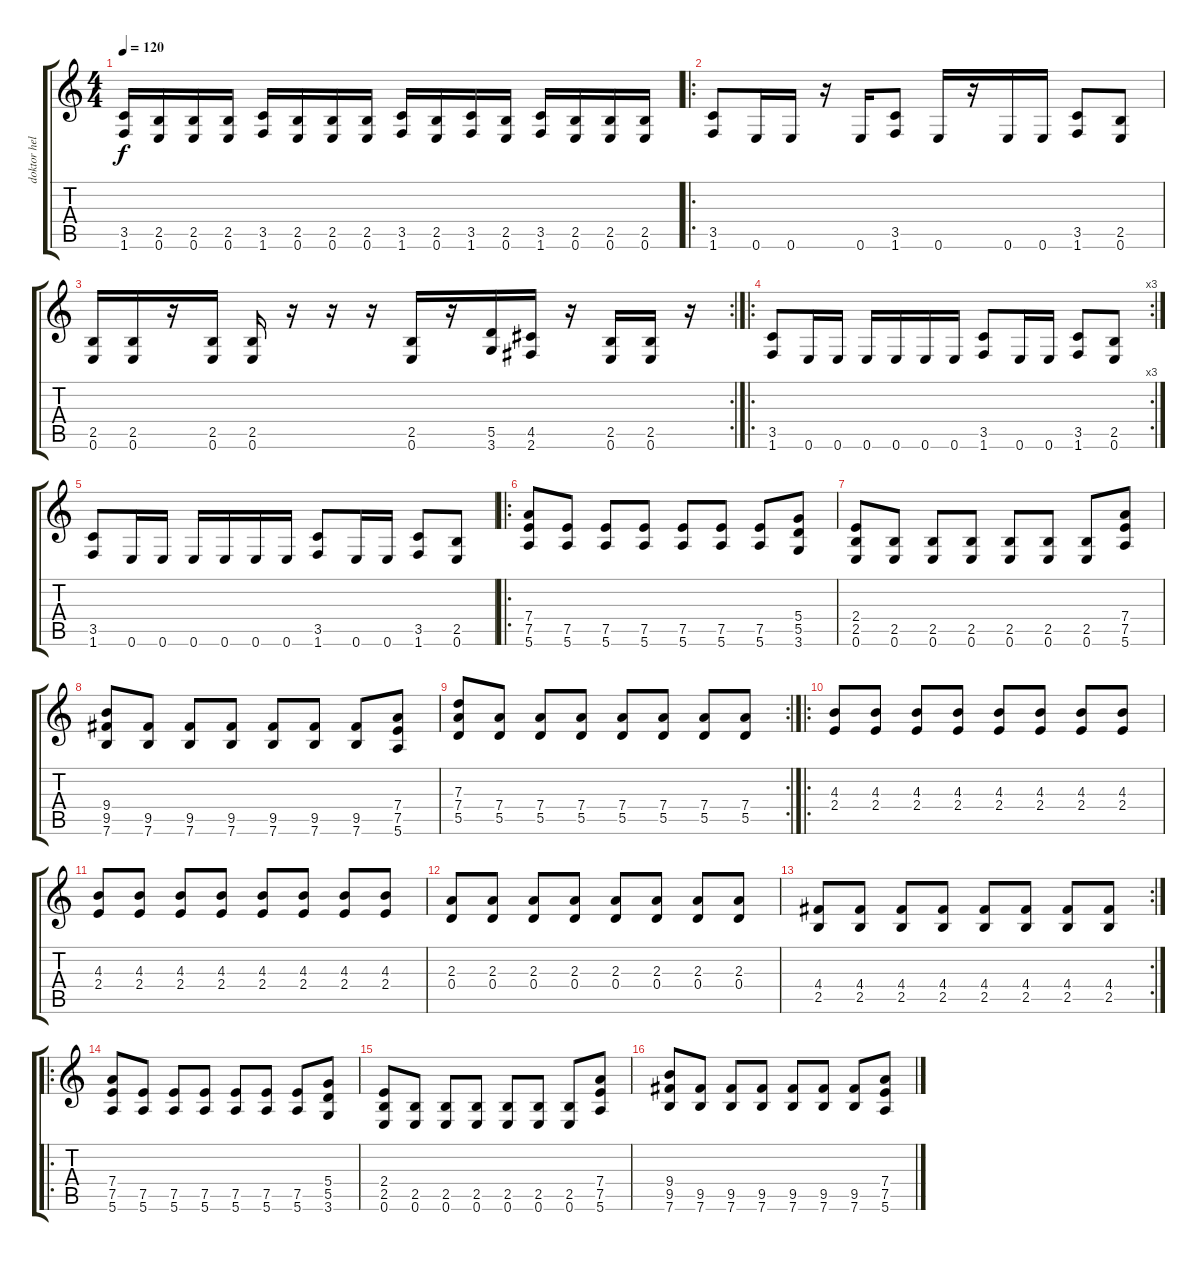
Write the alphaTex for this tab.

\track ("doktor hell - Rhythm Guitar" "doktor hel") {instrument distortionguitar}
\staff {score tabs}
\tuning (E4 B3 G3 D3 A2 E2) {hide}
\ts (4 4)
\tempo 120
\clef g2
\ks c
(3.5 1.6).16{dy f} (2.5 0.6).16 (2.5 0.6).16 (2.5 0.6).16 (3.5 1.6).16 (2.5 0.6).16 (2.5 0.6).16 (2.5 0.6).16 (3.5 1.6).16 (2.5 0.6).16 (3.5 1.6).16 (2.5 0.6).16 (3.5 1.6).16 (2.5 0.6).16 (2.5 0.6).16 (2.5 0.6).16 |
\ro
(3.5 1.6).8 0.6.16 0.6.16 r.16 0.6.16 (3.5 1.6).8 0.6.16 r.16 0.6.16 0.6.16 (3.5 1.6).8 (2.5 0.6).8 |
\rc 2
(2.5 0.6).16 (2.5 0.6).16 r.16 (2.5 0.6).16 (2.5 0.6).16 r.16 r.16 r.16 (2.5 0.6).16 r.16 (5.5 3.6).16 (4.5 2.6).16 r.16 (2.5 0.6).16 (2.5 0.6).16 r.16 |
\ro
\rc 3
(3.5 1.6).8 0.6.16 0.6.16 0.6.16 0.6.16 0.6.16 0.6.16 (3.5 1.6).8 0.6.16 0.6.16 (3.5 1.6).8 (2.5 0.6).8 |
(3.5 1.6).8 0.6.16 0.6.16 0.6.16 0.6.16 0.6.16 0.6.16 (3.5 1.6).8 0.6.16 0.6.16 (3.5 1.6).8 (2.5 0.6).8 |
\ro
(7.4 7.5 5.6).8 (7.5 5.6).8 (7.5 5.6).8 (7.5 5.6).8 (7.5 5.6).8 (7.5 5.6).8 (7.5 5.6).8 (5.4 5.5 3.6).8 |
(2.4 2.5 0.6).8 (2.5 0.6).8 (2.5 0.6).8 (2.5 0.6).8 (2.5 0.6).8 (2.5 0.6).8 (2.5 0.6).8 (7.4 7.5 5.6).8 |
(9.4 9.5 7.6).8 (9.5 7.6).8 (9.5 7.6).8 (9.5 7.6).8 (9.5 7.6).8 (9.5 7.6).8 (9.5 7.6).8 (7.4 7.5 5.6).8 |
\rc 2
(7.3 7.4 5.5).8 (7.4 5.5).8 (7.4 5.5).8 (7.4 5.5).8 (7.4 5.5).8 (7.4 5.5).8 (7.4 5.5).8 (7.4 5.5).8 |
\ro
(4.3 2.4).8 (4.3 2.4).8 (4.3 2.4).8 (4.3 2.4).8 (4.3 2.4).8 (4.3 2.4).8 (4.3 2.4).8 (4.3 2.4).8 |
(4.3 2.4).8 (4.3 2.4).8 (4.3 2.4).8 (4.3 2.4).8 (4.3 2.4).8 (4.3 2.4).8 (4.3 2.4).8 (4.3 2.4).8 |
(2.3 0.4).8 (2.3 0.4).8 (2.3 0.4).8 (2.3 0.4).8 (2.3 0.4).8 (2.3 0.4).8 (2.3 0.4).8 (2.3 0.4).8 |
\rc 2
(4.4 2.5).8 (4.4 2.5).8 (4.4 2.5).8 (4.4 2.5).8 (4.4 2.5).8 (4.4 2.5).8 (4.4 2.5).8 (4.4 2.5).8 |
\ro
(7.4 7.5 5.6).8 (7.5 5.6).8 (7.5 5.6).8 (7.5 5.6).8 (7.5 5.6).8 (7.5 5.6).8 (7.5 5.6).8 (5.4 5.5 3.6).8 |
(2.4 2.5 0.6).8 (2.5 0.6).8 (2.5 0.6).8 (2.5 0.6).8 (2.5 0.6).8 (2.5 0.6).8 (2.5 0.6).8 (7.4 7.5 5.6).8 |
(9.4 9.5 7.6).8 (9.5 7.6).8 (9.5 7.6).8 (9.5 7.6).8 (9.5 7.6).8 (9.5 7.6).8 (9.5 7.6).8 (7.4 7.5 5.6).8
